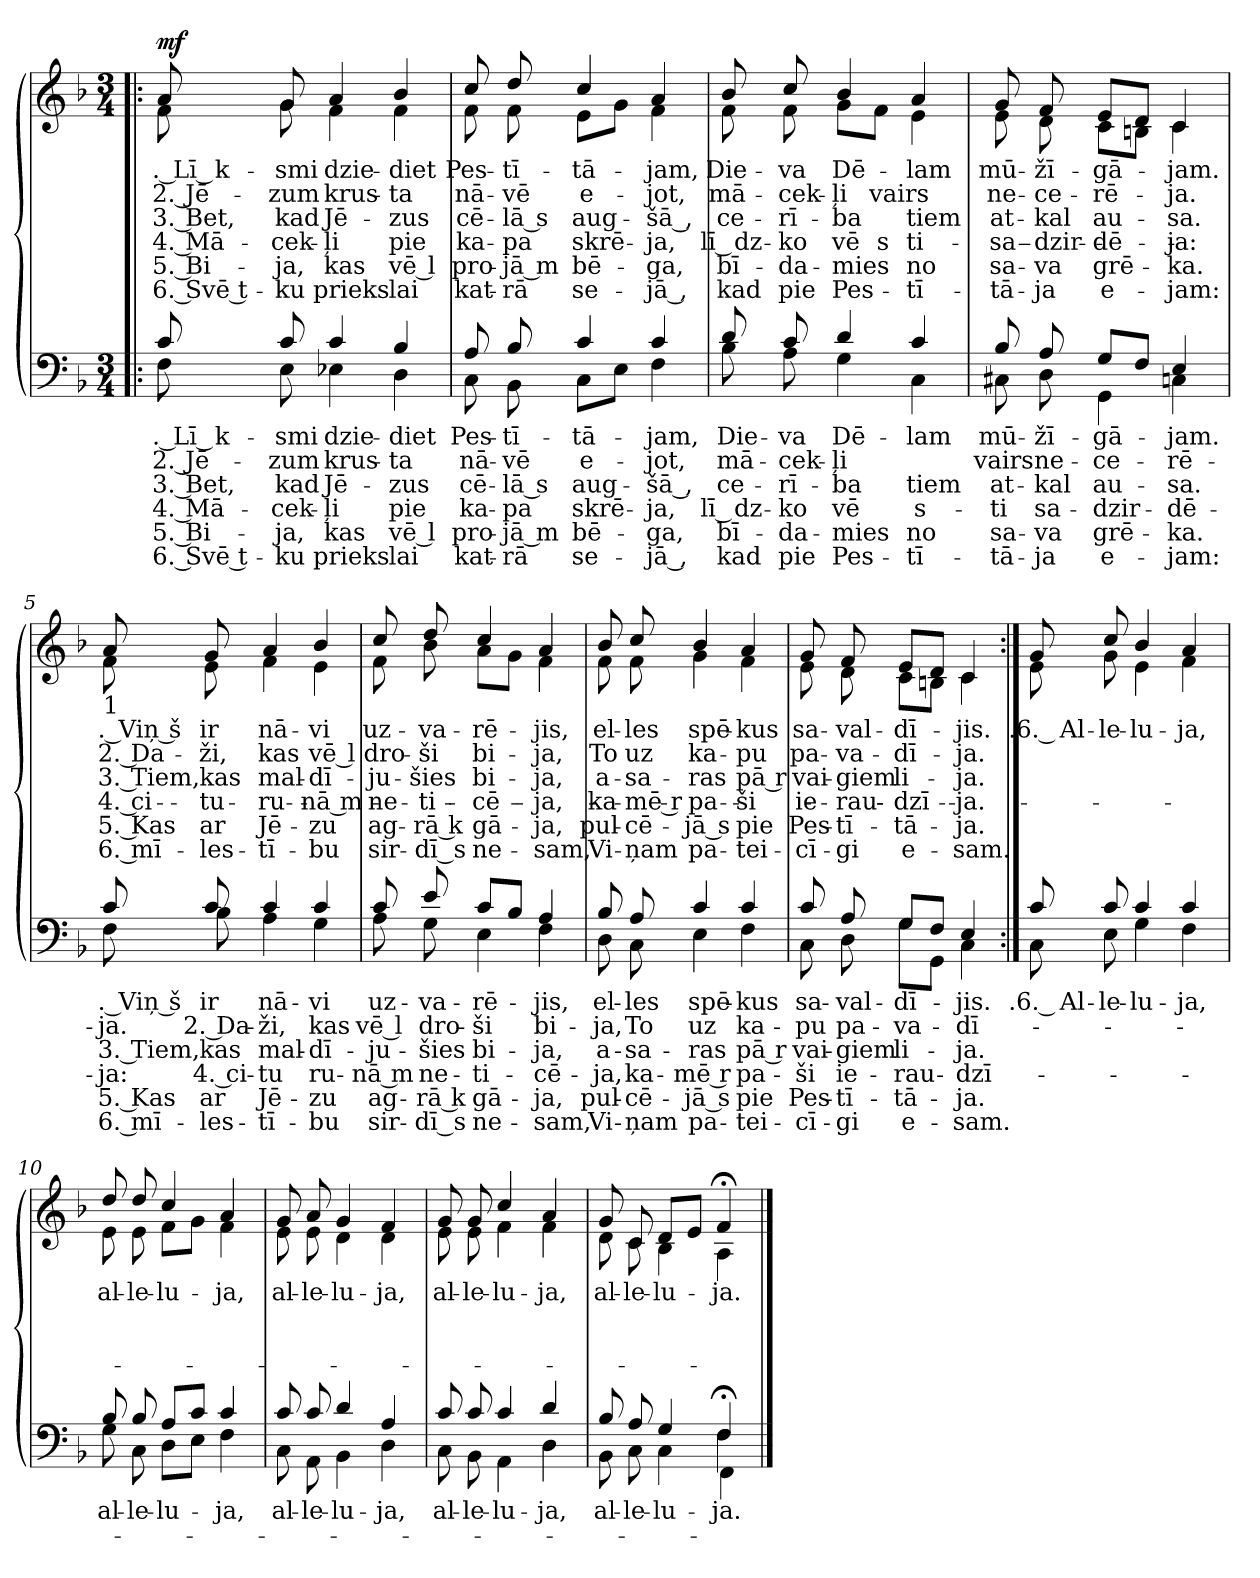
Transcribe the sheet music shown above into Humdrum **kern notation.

**kern	**text	**text	**text	**text	**text	**text	**kern	**text	**text	**text	**text	**text	**text	**dynam
*part2	*part2	*part2	*part2	*part2	*part2	*part2	*part1	*part1	*part1	*part1	*part1	*part1	*part1	*part1
*staff2	*staff2	*staff2	*staff2	*staff2	*staff2	*staff2	*staff1	*staff1	*staff1	*staff1	*staff1	*staff1	*staff1	*staff1
*clefF4	*	*	*	*	*	*	*clefG2	*	*	*	*	*	*	*
*k[b-]	*	*	*	*	*	*	*k[b-]	*	*	*	*	*	*	*
*F:	*	*	*	*	*	*	*F:	*	*	*	*	*	*	*
*M3/4	*	*	*	*	*	*	*M3/4	*	*	*	*	*	*	*
=1!|:	=1!|:	=1!|:	=1!|:	=1!|:	=1!|:	=1!|:	=1!|:	=1!|:	=1!|:	=1!|:	=1!|:	=1!|:	=1!|:	=1!|:
!	!	!	!	!	!	!	!LO:TX:a:B:t=Allegro	!	!	!	!	!	!	!
!	!	!	!	!	!	!	!LO:TX:b:t=1	!	!	!	!	!	!	!
!	!LO:LY:a:rj	!LO:LY:a:rj	!LO:LY:a:rj	!LO:LY:a:rj	!LO:LY:a:rj	!LO:LY:a:rj	!	!LO:LY:b:rj	!LO:LY:b:rj	!LO:LY:b:rj	!LO:LY:b:rj	!LO:LY:b:rj	!LO:LY:b:rj	!LO:DY:a
*^	*	*	*	*	*	*	*^	*	*	*	*	*	*	*
8c/	8F\	. Lī k-	2. Jē-	3. Bet,	4. Mā-	5. Bi-	6. Svē t-	8a/	8f\	. Lī k-	2. Jē-	3. Bet,	4. Mā-	5. Bi-	6. Svē t-	mf
!	!	!LO:LY:a	!LO:LY:a	!LO:LY:a	!LO:LY:a	!LO:LY:a	!LO:LY:a	!	!	!LO:LY:b	!LO:LY:b	!LO:LY:b	!LO:LY:b	!LO:LY:b	!LO:LY:b	!
8c/	8E\	-smi	-zum	kad	-cek-	-ja,	-ku	8g/	8g\	-smi	-zum	kad	-cek-	-ja,	-ku	.
!	!	!LO:LY:a	!LO:LY:a	!LO:LY:a	!LO:LY:a	!LO:LY:a	!LO:LY:a	!	!	!LO:LY:b	!LO:LY:b	!LO:LY:b	!LO:LY:b	!LO:LY:b	!LO:LY:b	!
4c/	4E-X\	dzie-	krus-	Jē-	ļi	kas	prieks	4a/	4f\	dzie-	krus-	Jē-	-ļi	kas	prieks	.
!	!	!LO:LY:a	!LO:LY:a	!LO:LY:a	!LO:LY:a	!LO:LY:a	!LO:LY:a	!	!	!LO:LY:b	!LO:LY:b	!LO:LY:b	!LO:LY:b	!LO:LY:b	!LO:LY:b	!
4B-/	4D\	diet	ta	zus	-pie	vē l	lai	4b-/	4f\	-diet	-ta	-zus	pie	vē l	lai	.
=2	=2	=2	=2	=2	=2	=2	=2	=2	=2	=2	=2	=2	=2	=2	=2	=2
!	!	!LO:LY:a	!LO:LY:a	!LO:LY:a	!LO:LY:a	!LO:LY:a	!LO:LY:a	!	!	!LO:LY:b	!LO:LY:b	!LO:LY:b	!LO:LY:b	!LO:LY:b	!LO:LY:b	!
8A/	8C\	-Pes-	-nā-	-cē-	ka-	pro-	kat-	8cc/	8f\	Pes-	nā-	cē-	ka-	pro-	kat-	.
!	!	!LO:LY:a:rj	!LO:LY:a:rj	!LO:LY:a:rj	!LO:LY:a:rj	!LO:LY:a:rj	!LO:LY:a:rj	!	!	!LO:LY:b:rj	!LO:LY:b:rj	!LO:LY:b:rj	!LO:LY:b:rj	!LO:LY:b:rj	!LO:LY:b:rj	!
8B-/	8BB-\	-tī-	-vē	-lā s	-pa	-jā m	-rā	8dd/	8f\	-tī-	-vē	-lā s	-pa	-jā m	-rā	.
!	!	!LO:LY:a:rj	!LO:LY:a:rj	!LO:LY:a:rj	!LO:LY:a:rj	!LO:LY:a:rj	!LO:LY:a:rj	!	!	!LO:LY:b:rj	!LO:LY:b:rj	!LO:LY:b:rj	!LO:LY:b:rj	!LO:LY:b:rj	!LO:LY:b:rj	!
4c/	8C\L	-tā-	e-	aug-	skrē-	bē-	se-	4cc/	8e\L	-tā-	e-	aug-	skrē-	bē-	se-	.
.	8E\J	.	.	.	.	.	.	.	8g\J	.	.	.	.	.	.	.
!	!	!LO:LY:a	!LO:LY:a	!LO:LY:a	!LO:LY:a	!LO:LY:a	!LO:LY:a	!	!	!LO:LY:b	!LO:LY:b	!LO:LY:b	!LO:LY:b	!LO:LY:b	!LO:LY:b	!
4c/	4F\	-jam,	-jot,	-šā ,	-ja,	-ga,	-jā ,	4a/	4f\	-jam,	-jot,	-šā ,	-ja,	-ga,	-jā ,	.
=3	=3	=3	=3	=3	=3	=3	=3	=3	=3	=3	=3	=3	=3	=3	=3	=3
!	!	!LO:LY:a	!LO:LY:a	!LO:LY:a	!LO:LY:a	!LO:LY:a	!LO:LY:a	!	!	!LO:LY:b	!LO:LY:b	!LO:LY:b	!LO:LY:b	!LO:LY:b	!LO:LY:b	!
8d/	8B-\	Die-	mā-	ce-	lī dz-	bī-	kad	8b-/	8f\	Die-	mā-	ce-	lī dz-	bī-	kad	.
!	!	!LO:LY:a	!LO:LY:a	!LO:LY:a	!LO:LY:a	!LO:LY:a	!LO:LY:a	!	!	!LO:LY:b	!LO:LY:b	!LO:LY:b	!LO:LY:b	!LO:LY:b	!LO:LY:b	!
8c/	8A\	-va	-cek-	-rī-	-ko	-da-	pie	8cc/	8f\	-va	-cek-	-rī-	-ko	-da-	pie	.
!	!	!LO:LY:a	!LO:LY:a	!LO:LY:a	!LO:LY:a	!LO:LY:a	!LO:LY:a	!	!	!LO:LY:b	!LO:LY:b	!LO:LY:b	!LO:LY:b	!LO:LY:b	!LO:LY:b	!
4d/	4G\	Dē-	-ļi	-ba	vē	-mies	Pes-	4b-/	8g\L	Dē-	-ļi	-ba	vē	-mies	Pes-	.
!	!	!	!	!	!	!	!	!	!	!	!LO:LY:b	!	!LO:LY:b	!	!	!
.	.	.	.	.	.	.	.	.	8f\J	.	vairs	.	s-	.	.	.
!	!	!LO:LY:a	!	!LO:LY:a	!LO:LY:a	!LO:LY:a	!LO:LY:a	!	!	!LO:LY:b	!	!LO:LY:b	!LO:LY:b	!LO:LY:b	!LO:LY:b	!
4c/	4C\	-lam	.	tiem	s-	no	-tī-	4a/	4e\	-lam	.	tiem	ti	no	-tī-	.
=4	=4	=4	=4	=4	=4	=4	=4	=4	=4	=4	=4	=4	=4	=4	=4	=4
!	!	!LO:LY:a:rj	!LO:LY:a:rj	!LO:LY:a:rj	!LO:LY:a:rj	!LO:LY:a:rj	!LO:LY:a:rj	!	!	!LO:LY:b:rj	!LO:LY:b:rj	!LO:LY:b:rj	!LO:LY:b:rj	!LO:LY:b:rj	!LO:LY:b:rj	!
8B-/	8C#X\	mū-	vairs	at-	-ti	sa-	-tā-	8g/	8e\	mū-	ne-	at-	-sa-	sa-	-tā-	.
!	!	!LO:LY:a:rj	!LO:LY:a:rj	!LO:LY:a:rj	!LO:LY:a:rj	!LO:LY:a:rj	!LO:LY:a:rj	!	!	!LO:LY:b:rj	!LO:LY:b:rj	!LO:LY:b:rj	!LO:LY:b:rj	!LO:LY:b:rj	!LO:LY:b:rj	!
8A/	8D\	-žī-	ne-	-kal	sa-	-va	-ja	8f/	8d\	-žī-	-ce-	-kal	-dzir-	-va	-ja	.
!	!	!LO:LY:a:rj	!LO:LY:a:rj	!LO:LY:a:rj	!LO:LY:a:rj	!LO:LY:a:rj	!LO:LY:a:rj	!	!	!LO:LY:b:rj	!LO:LY:b:rj	!LO:LY:b:rj	!LO:LY:b:rj	!LO:LY:b:rj	!LO:LY:b:rj	!
8G/L	4GG\	-gā-	-ce-	au-	-dzir-	grē-	e-	8e/L	8c\L	-gā-	-rē-	au-	-dē-	grē-	e-	.
8F/J	.	.	.	.	.	.	.	8d/J	8Bn\J	.	.	.	.	.	.	.
!	!	!LO:LY:a	!LO:LY:a	!LO:LY:a	!LO:LY:a	!LO:LY:a	!LO:LY:a	!	!	!LO:LY:b	!LO:LY:b	!LO:LY:b	!LO:LY:b	!LO:LY:b	!LO:LY:b	!
4E/	4Cn\	-jam.	-rē-	-sa.	-dē-	-ka.	-jam:	4c/	4c\	-jam.	-ja.	-sa.	-ja:	-ka.	-jam:	.
!!LO:LB:g=z	!!
=5	=5	=5	=5	=5	=5	=5	=5	=5	=5	=5	=5	=5	=5	=5	=5	=5
!	!	!	!	!	!	!	!	!LO:TX:b:t=1	!	!	!	!	!	!	!	!
!	!	!LO:LY:a:rj	!LO:LY:a:rj	!LO:LY:a:rj	!LO:LY:a:rj	!LO:LY:a:rj	!LO:LY:a:rj	!	!	!LO:LY:b:rj	!LO:LY:b:rj	!LO:LY:b:rj	!LO:LY:b:rj	!LO:LY:b:rj	!LO:LY:b:rj	!
8c/	8F\	. Viņ š	-ja.	3. Tiem,	-ja:	5. Kas	6. mī-	8a/	8f\	. Viņ š	2. Da-	3. Tiem,	4. ci-	5. Kas	6. mī-	.
!	!	!LO:LY:a	!LO:LY:a	!LO:LY:a	!LO:LY:a	!LO:LY:a	!LO:LY:a	!	!	!LO:LY:b	!LO:LY:b	!LO:LY:b	!LO:LY:b	!LO:LY:b	!LO:LY:b	!
8c/	8B-\	ir	2. Da-	kas	4. ci-	ar	-les-	8g/	8e\	ir	-ži,	kas	-tu	ar	-les-	.
!	!	!LO:LY:a:rj	!LO:LY:a:rj	!LO:LY:a:rj	!LO:LY:a:rj	!LO:LY:a:rj	!LO:LY:a:rj	!	!	!LO:LY:b:rj	!LO:LY:b:rj	!LO:LY:b:rj	!LO:LY:b:rj	!LO:LY:b:rj	!LO:LY:b:rj	!
4c/	4A\	nā-	-ži,	mal-	-tu	Jē-	-tī-	4a/	4f\	nā-	kas	mal-	ru-	Jē-	-tī-	.
!	!	!LO:LY:a	!LO:LY:a	!LO:LY:a	!LO:LY:a	!LO:LY:a	!LO:LY:a	!	!	!LO:LY:b	!LO:LY:b	!LO:LY:b	!LO:LY:b	!LO:LY:b	!LO:LY:b	!
4c/	4G\	-vi	kas	-dī-	ru-	-zu	-bu	4b-/	4e\	-vi	vē l	-dī-	-nā m	-zu	-bu	.
=6	=6	=6	=6	=6	=6	=6	=6	=6	=6	=6	=6	=6	=6	=6	=6	=6
!	!	!LO:LY:a	!LO:LY:a	!LO:LY:a	!LO:LY:a	!LO:LY:a	!LO:LY:a	!	!	!LO:LY:b	!LO:LY:b	!LO:LY:b	!LO:LY:b	!LO:LY:b	!LO:LY:b	!
8c/	8A\	uz-	vē l	-ju-	-nā m	ag-	sir-	8cc/	8f\	uz-	dro-	-ju-	ne-	ag-	sir-	.
!	!	!LO:LY:a	!LO:LY:a	!LO:LY:a	!LO:LY:a	!LO:LY:a	!LO:LY:a	!	!	!LO:LY:b	!LO:LY:b	!LO:LY:b	!LO:LY:b	!LO:LY:b	!LO:LY:b	!
8e/	8G\	-va-	dro-	-šies	ne-	-rā k	-dī s	8dd/	8b-\	-va-	-ši	-šies	-ti-	-rā k	-dī s	.
!	!	!LO:LY:a:rj	!LO:LY:a:rj	!LO:LY:a:rj	!LO:LY:a:rj	!LO:LY:a:rj	!LO:LY:a:rj	!	!	!LO:LY:b:rj	!LO:LY:b:rj	!LO:LY:b:rj	!LO:LY:b:rj	!LO:LY:b:rj	!LO:LY:b:rj	!
8c/L	4E\	-rē-	-ši	bi-	-ti-	gā-	ne-	4cc/	8a\L	-rē-	bi-	bi-	-cē-	gā-	ne-	.
8B-/J	.	.	.	.	.	.	.	.	8g\J	.	.	.	.	.	.	.
!	!	!LO:LY:a	!LO:LY:a	!LO:LY:a	!LO:LY:a	!LO:LY:a	!LO:LY:a	!	!	!LO:LY:b	!LO:LY:b	!LO:LY:b	!LO:LY:b	!LO:LY:b	!LO:LY:b	!
4A/	4F\	-jis,	bi-	-ja,	-cē-	-ja,	-sam,	4a/	4f\	-jis,	-ja,	-ja,	-ja,	-ja,	-sam,	.
=7	=7	=7	=7	=7	=7	=7	=7	=7	=7	=7	=7	=7	=7	=7	=7	=7
!	!	!LO:LY:a	!LO:LY:a	!LO:LY:a	!LO:LY:a	!LO:LY:a	!LO:LY:a	!	!	!LO:LY:b	!LO:LY:b	!LO:LY:b	!LO:LY:b	!LO:LY:b	!LO:LY:b	!
8B-/	8D\	el-	-ja,	a-	-ja,	pul-	Vi-	8b-/	8f\	el-	To	a-	ka-	pul-	Vi-	.
!	!	!LO:LY:a	!LO:LY:a	!LO:LY:a	!LO:LY:a	!LO:LY:a	!LO:LY:a	!	!	!LO:LY:b	!LO:LY:b	!LO:LY:b	!LO:LY:b	!LO:LY:b	!LO:LY:b	!
8A/	8C\	-les	To	-sa-	ka-	-cē-	-ņam	8cc/	8f\	-les	uz	-sa-	-mē r	-cē-	-ņam	.
!	!	!LO:LY:a:rj	!LO:LY:a:rj	!LO:LY:a:rj	!LO:LY:a:rj	!LO:LY:a:rj	!LO:LY:a:rj	!	!	!LO:LY:b:rj	!LO:LY:b:rj	!LO:LY:b:rj	!LO:LY:b:rj	!LO:LY:b:rj	!LO:LY:b:rj	!
4c/	4E\	spē-	uz	-ras	-mē r	-jā s	pa-	4b-/	4g\	spē-	ka-	-ras	pa-	-jā s	pa-	.
!	!	!LO:LY:a	!LO:LY:a	!LO:LY:a	!LO:LY:a	!LO:LY:a	!LO:LY:a	!	!	!LO:LY:b	!LO:LY:b	!LO:LY:b	!LO:LY:b	!LO:LY:b	!LO:LY:b	!
4c/	4F\	-kus	ka-	pā r	pa-	pie	-tei-	4a/	4f\	-kus	-pu	pā r	-ši	pie	-tei-	.
=8	=8	=8	=8	=8	=8	=8	=8	=8	=8	=8	=8	=8	=8	=8	=8	=8
!	!	!LO:LY:a	!LO:LY:a	!LO:LY:a	!LO:LY:a	!LO:LY:a	!LO:LY:a	!	!	!LO:LY:b	!LO:LY:b	!LO:LY:b	!LO:LY:b	!LO:LY:b	!LO:LY:b	!
8c/	8C\	sa-	-pu	vai-	-ši	Pes-	-cī-	8g/	8e\	sa-	pa-	vai-	ie-	Pes-	-cī-	.
!	!	!LO:LY:a	!LO:LY:a	!LO:LY:a	!LO:LY:a	!LO:LY:a	!LO:LY:a	!	!	!LO:LY:b	!LO:LY:b	!LO:LY:b	!LO:LY:b	!LO:LY:b	!LO:LY:b	!
8A/	8D\	-val-	pa-	-giem	ie-	-tī-	-gi	8f/	8d\	-val-	-va-	-giem	-rau-	-tī-	-gi	.
!	!	!LO:LY:a:rj	!LO:LY:a:rj	!LO:LY:a:rj	!LO:LY:a:rj	!LO:LY:a:rj	!LO:LY:a:rj	!	!	!LO:LY:b:rj	!LO:LY:b:rj	!LO:LY:b:rj	!LO:LY:b:rj	!LO:LY:b:rj	!LO:LY:b:rj	!
8G/L	8G\L	-dī-	-va-	li-	-rau-	-tā-	e-	8e/L	8c\L	-dī-	-dī-	li-	-dzī-	-tā-	e-	.
8F/J	8GG\J	.	.	.	.	.	.	8d/J	8Bn\J	.	.	.	.	.	.	.
!	!	!LO:LY:a	!LO:LY:a	!LO:LY:a	!LO:LY:a	!LO:LY:a	!LO:LY:a	!	!	!LO:LY:b	!LO:LY:b	!LO:LY:b	!LO:LY:b	!LO:LY:b	!LO:LY:b	!
4E/	4C\	-jis.	-dī-	-ja.	-dzī-	-ja.	-sam.	4c/	4c\	-jis.	-ja.	-ja.	-ja.	-ja.	-sam.	.
!!LO:LB:g=z	!!
=9:|!	=9:|!	=9:|!	=9:|!	=9:|!	=9:|!	=9:|!	=9:|!	=9:|!	=9:|!	=9:|!	=9:|!	=9:|!	=9:|!	=9:|!	=9:|!	=9:|!
!	!	!LO:LY:a:rj	!	!	!	!	!	!	!	!LO:LY:b:rj	!	!	!	!	!	!
8c/	8C\	.­6. Al-	.	.	.	.	.	8g/	8e\	.­6. Al-	.	.	.	.	.	.
!	!	!LO:LY:a:rj	!	!	!	!	!	!	!	!LO:LY:b:rj	!	!	!	!	!	!
8c/	8E\	-le-	.	.	.	.	.	8cc/	8g\	-le-	.	.	.	.	.	.
!	!	!LO:LY:a	!	!	!	!	!	!	!	!LO:LY:b	!	!	!	!	!	!
4c/	4G\	-lu-	.	.	.	.	.	4b-/	4e\	-lu-	.	.	.	.	.	.
!	!	!LO:LY:a	!	!	!	!	!	!	!	!LO:LY:b	!	!	!	!	!	!
4c/	4F\	-ja,	.	.	.	.	.	4a/	4f\	-ja,	.	.	.	.	.	.
=10	=10	=10	=10	=10	=10	=10	=10	=10	=10	=10	=10	=10	=10	=10	=10	=10
!	!	!LO:LY:a	!	!	!	!	!	!	!	!LO:LY:b	!	!	!	!	!	!
8B-/	8G\	al-	.	.	.	.	.	8dd/	8e\	al-	.	.	.	.	.	.
!	!	!LO:LY:a:rj	!	!	!	!	!	!	!	!LO:LY:b:rj	!	!	!	!	!	!
8B-/	8C\	-le-	.	.	.	.	.	8dd/	8e\	-le-	.	.	.	.	.	.
!	!	!LO:LY:a	!	!	!	!	!	!	!	!LO:LY:b	!	!	!	!	!	!
8A/L	8D\L	-lu-	.	.	.	.	.	4cc/	8f\L	-lu-	.	.	.	.	.	.
8c/J	8E\J	.	.	.	.	.	.	.	8g\J	.	.	.	.	.	.	.
!	!	!LO:LY:a	!	!	!	!	!	!	!	!LO:LY:b	!	!	!	!	!	!
4c/	4F\	-ja,	.	.	.	.	.	4a/	4f\	-ja,	.	.	.	.	.	.
=11	=11	=11	=11	=11	=11	=11	=11	=11	=11	=11	=11	=11	=11	=11	=11	=11
!	!	!LO:LY:a	!	!	!	!	!	!	!	!LO:LY:b	!	!	!	!	!	!
8c/	8C\	al-	.	.	.	.	.	8g/	8e\	al-	.	.	.	.	.	.
!	!	!LO:LY:a:rj	!	!	!	!	!	!	!	!LO:LY:b:rj	!	!	!	!	!	!
8c/	8AA\	-le-	.	.	.	.	.	8a/	8e\	-le-	.	.	.	.	.	.
!	!	!LO:LY:a	!	!	!	!	!	!	!	!LO:LY:b	!	!	!	!	!	!
4d/	4BB-\	-lu-	.	.	.	.	.	4g/	4d\	-lu-	.	.	.	.	.	.
!	!	!LO:LY:a	!	!	!	!	!	!	!	!LO:LY:b	!	!	!	!	!	!
4A/	4D\	-ja,	.	.	.	.	.	4f/	4d\	-ja,	.	.	.	.	.	.
=12	=12	=12	=12	=12	=12	=12	=12	=12	=12	=12	=12	=12	=12	=12	=12	=12
!	!	!LO:LY:a	!	!	!	!	!	!	!	!LO:LY:b	!	!	!	!	!	!
8c/	8C\	al-	.	.	.	.	.	8g/	8e\	al-	.	.	.	.	.	.
!	!	!LO:LY:a:rj	!	!	!	!	!	!	!	!LO:LY:b:rj	!	!	!	!	!	!
8c/	8BB-\	-le-	.	.	.	.	.	8g/	8e\	-le-	.	.	.	.	.	.
!	!	!LO:LY:a	!	!	!	!	!	!	!	!LO:LY:b	!	!	!	!	!	!
4c/	4AA\	-lu-	.	.	.	.	.	4cc/	4f\	-lu-	.	.	.	.	.	.
!	!	!LO:LY:a	!	!	!	!	!	!	!	!LO:LY:b	!	!	!	!	!	!
4d/	4D\	-ja,	.	.	.	.	.	4a/	4f\	-ja,	.	.	.	.	.	.
=13	=13	=13	=13	=13	=13	=13	=13	=13	=13	=13	=13	=13	=13	=13	=13	=13
!	!	!LO:LY:a	!	!	!	!	!	!	!	!LO:LY:b	!	!	!	!	!	!
*	*^	*	*	*	*	*	*	*	*	*	*	*	*	*	*	*
8B-/	8BB-\	2ryy	al-	.	.	.	.	.	8g/	8d\	al-	.	.	.	.	.	.
!	!	!	!LO:LY:a	!	!	!	!	!	!	!	!LO:LY:b	!	!	!	!	!	!
8A/	8C\	.	-le-	.	.	.	.	.	8c/	8c\	-le-	.	.	.	.	.	.
!	!	!	!LO:LY:a	!	!	!	!	!	!	!	!LO:LY:b	!	!	!	!	!	!
4G/	4C\	.	-lu-	.	.	.	.	.	8d/L	4B-\	-lu-	.	.	.	.	.	.
.	.	.	.	.	.	.	.	.	8e/J	.	.	.	.	.	.	.	.
!	!	!	!LO:LY:a	!	!	!	!	!	!	!	!LO:LY:b	!	!	!	!	!	!
4F;</	4F\	4FF\	-ja.	.	.	.	.	.	4f;</	4A\	-ja.	.	.	.	.	.	.
*v	*v	*v	*	*	*	*	*	*	*	*	*	*	*	*	*	*	*
*	*	*	*	*	*	*	*v	*v	*	*	*	*	*	*	*
==	==	==	==	==	==	==	==	==	==	==	==	==	==	==
*-	*-	*-	*-	*-	*-	*-	*-	*-	*-	*-	*-	*-	*-	*-
